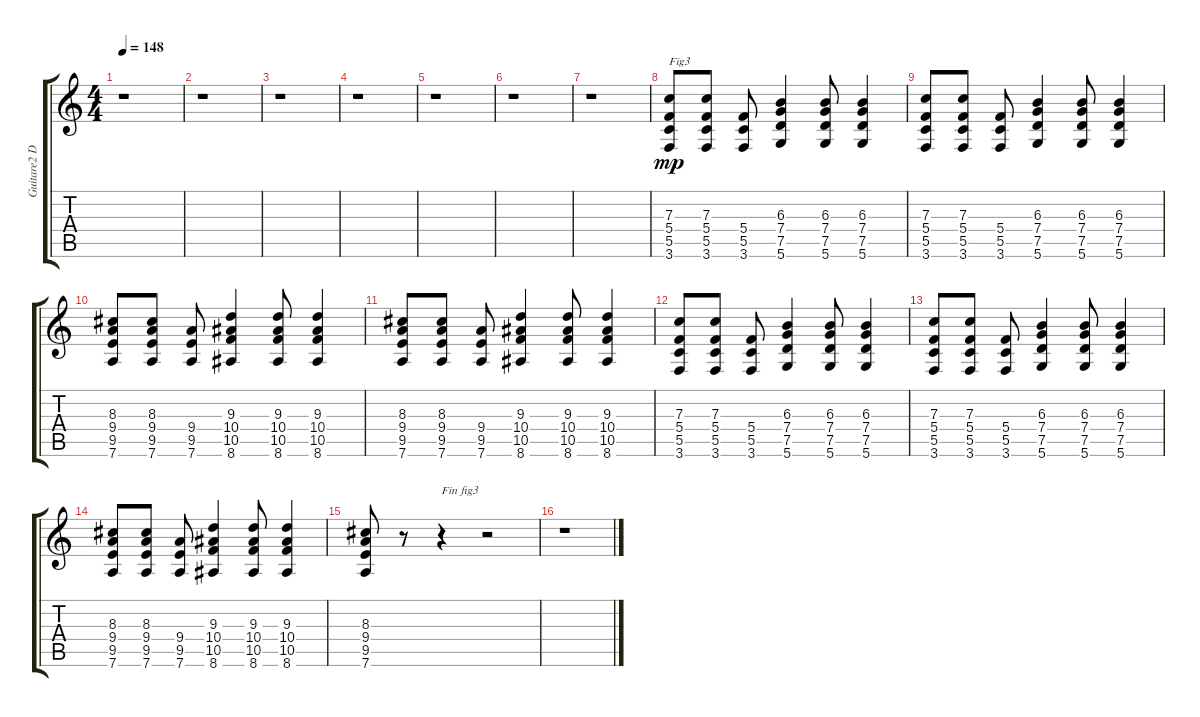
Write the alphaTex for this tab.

\track ("Guitare2 D" "Guitare2 D") {instrument overdrivenguitar}
\staff {score tabs}
\tuning (D4 A3 F3 C3 G2 D2) {hide}
\ts (4 4)
\tempo 148
\clef g2
\ks c
r.1{dy mp} |
r.1 |
r.1 |
r.1 |
r.1 |
r.1 |
r.1 |
(7.3 5.4 5.5 3.6).8{txt "Fig3"} (7.3 5.4 5.5 3.6).8 (5.4 5.5 3.6).8 (6.3 7.4 7.5 5.6).4 (6.3 7.4 7.5 5.6).8 (6.3 7.4 7.5 5.6).4 |
(7.3 5.4 5.5 3.6).8 (7.3 5.4 5.5 3.6).8 (5.4 5.5 3.6).8 (6.3 7.4 7.5 5.6).4 (6.3 7.4 7.5 5.6).8 (6.3 7.4 7.5 5.6).4 |
(8.3 9.4 9.5 7.6).8 (8.3 9.4 9.5 7.6).8 (9.4 9.5 7.6).8 (9.3 10.4 10.5 8.6).4 (9.3 10.4 10.5 8.6).8 (9.3 10.4 10.5 8.6).4 |
(8.3 9.4 9.5 7.6).8 (8.3 9.4 9.5 7.6).8 (9.4 9.5 7.6).8 (9.3 10.4 10.5 8.6).4 (9.3 10.4 10.5 8.6).8 (9.3 10.4 10.5 8.6).4 |
(7.3 5.4 5.5 3.6).8 (7.3 5.4 5.5 3.6).8 (5.4 5.5 3.6).8 (6.3 7.4 7.5 5.6).4 (6.3 7.4 7.5 5.6).8 (6.3 7.4 7.5 5.6).4 |
(7.3 5.4 5.5 3.6).8 (7.3 5.4 5.5 3.6).8 (5.4 5.5 3.6).8 (6.3 7.4 7.5 5.6).4 (6.3 7.4 7.5 5.6).8 (6.3 7.4 7.5 5.6).4 |
(8.3 9.4 9.5 7.6).8 (8.3 9.4 9.5 7.6).8 (9.4 9.5 7.6).8 (9.3 10.4 10.5 8.6).4 (9.3 10.4 10.5 8.6).8 (9.3 10.4 10.5 8.6).4 |
(8.3 9.4 9.5 7.6).8 r.8 r.4{txt "Fin fig3"} r.2 |
r.1
